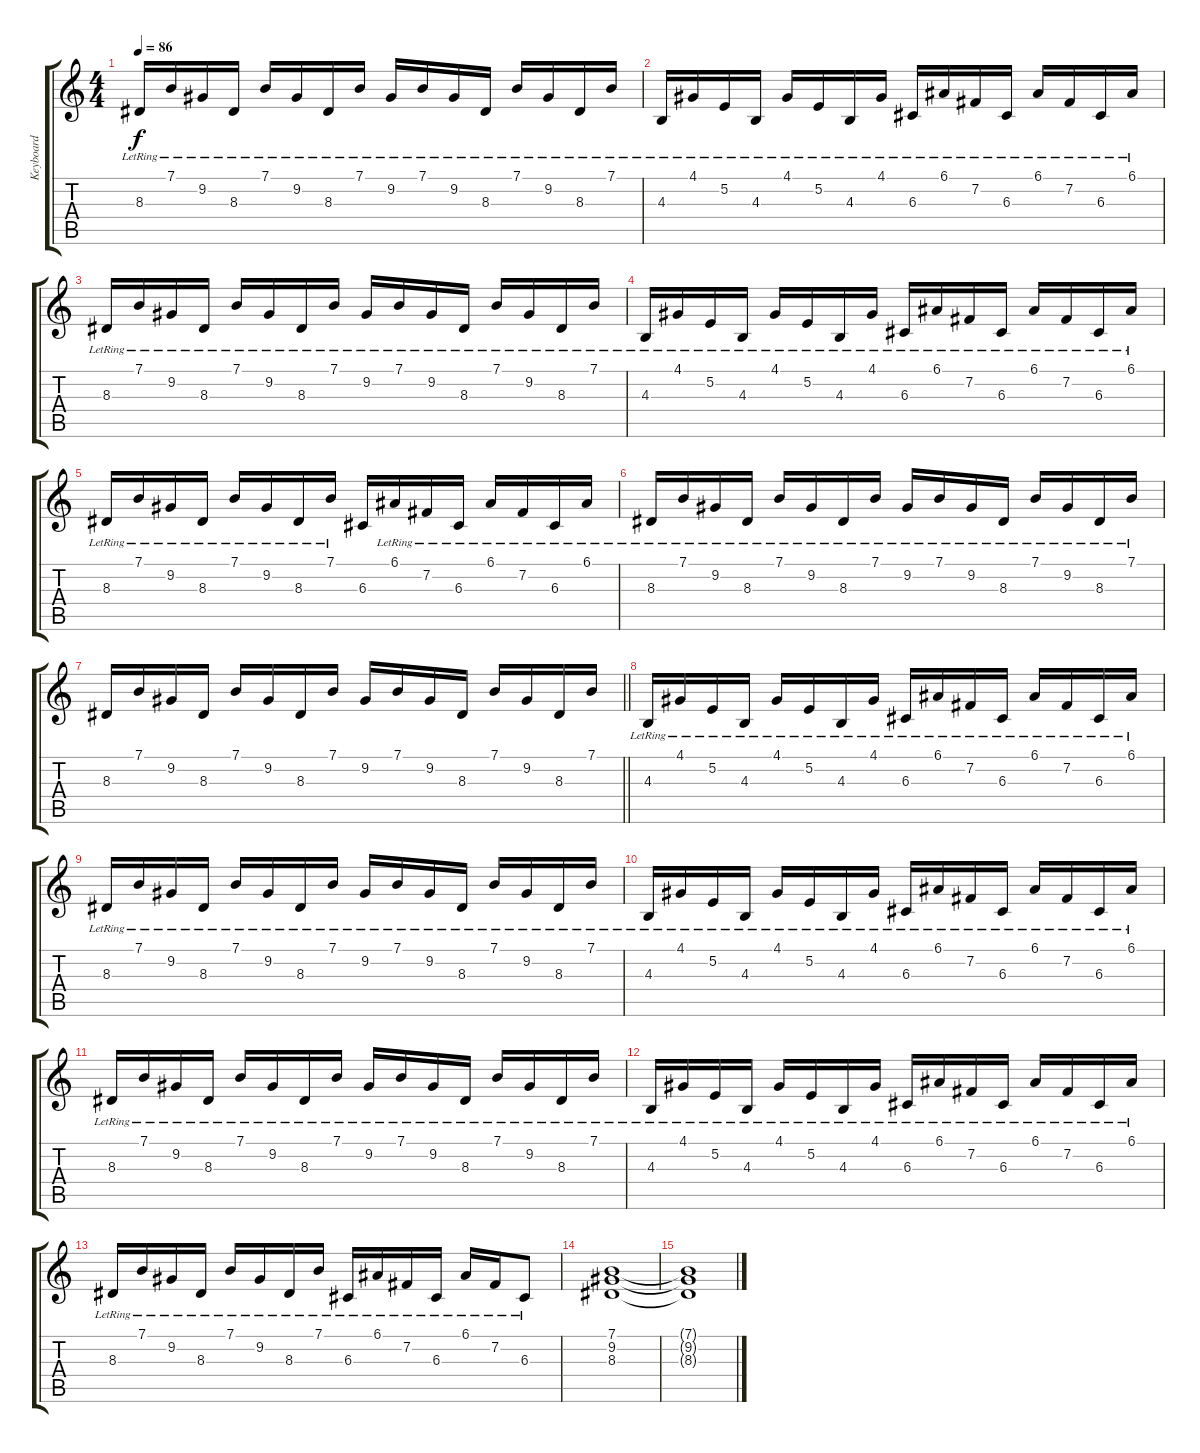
\track ("Keyboard" "Keyboard") {instrument reedorgan}
\staff {score tabs}
\tuning (E4 B3 G3 D3 A2 E2) {hide}
\ts (4 4)
\tempo 86
\clef g2
\ks c
8.3{lr}.16{dy f} 7.1{lr}.16 9.2{lr}.16 8.3{lr}.16 7.1{lr}.16 9.2{lr}.16 8.3{lr}.16 7.1{lr}.16 9.2{lr}.16 7.1{lr}.16 9.2{lr}.16 8.3{lr}.16 7.1{lr}.16 9.2{lr}.16 8.3{lr}.16 7.1{lr}.16 |
4.3{lr}.16 4.1{lr}.16 5.2{lr}.16 4.3{lr}.16 4.1{lr}.16 5.2{lr}.16 4.3{lr}.16 4.1{lr}.16 6.3{lr}.16 6.1{lr}.16 7.2{lr}.16 6.3{lr}.16 6.1{lr}.16 7.2{lr}.16 6.3{lr}.16 6.1{lr}.16 |
8.3{lr}.16 7.1{lr}.16 9.2{lr}.16 8.3{lr}.16 7.1{lr}.16 9.2{lr}.16 8.3{lr}.16 7.1{lr}.16 9.2{lr}.16 7.1{lr}.16 9.2{lr}.16 8.3{lr}.16 7.1{lr}.16 9.2{lr}.16 8.3{lr}.16 7.1{lr}.16 |
4.3{lr}.16 4.1{lr}.16 5.2{lr}.16 4.3{lr}.16 4.1{lr}.16 5.2{lr}.16 4.3{lr}.16 4.1{lr}.16 6.3{lr}.16 6.1{lr}.16 7.2{lr}.16 6.3{lr}.16 6.1{lr}.16 7.2{lr}.16 6.3{lr}.16 6.1{lr}.16 |
8.3{lr}.16 7.1{lr}.16 9.2{lr}.16 8.3{lr}.16 7.1{lr}.16 9.2{lr}.16 8.3{lr}.16 7.1{lr}.16 6.3.16 6.1{lr}.16 7.2{lr}.16 6.3{lr}.16 6.1{lr}.16 7.2{lr}.16 6.3{lr}.16 6.1{lr}.16 |
8.3{lr}.16 7.1{lr}.16 9.2{lr}.16 8.3{lr}.16 7.1{lr}.16 9.2{lr}.16 8.3{lr}.16 7.1{lr}.16 9.2{lr}.16 7.1{lr}.16 9.2{lr}.16 8.3{lr}.16 7.1{lr}.16 9.2{lr}.16 8.3{lr}.16 7.1{lr}.16 |
\barLineRight lightlight
8.3.16 7.1.16 9.2.16 8.3.16 7.1.16 9.2.16 8.3.16 7.1.16 9.2.16 7.1.16 9.2.16 8.3.16 7.1.16 9.2.16 8.3.16 7.1.16 |
4.3{lr}.16 4.1{lr}.16 5.2{lr}.16 4.3{lr}.16 4.1{lr}.16 5.2{lr}.16 4.3{lr}.16 4.1{lr}.16 6.3{lr}.16 6.1{lr}.16 7.2{lr}.16 6.3{lr}.16 6.1{lr}.16 7.2{lr}.16 6.3{lr}.16 6.1{lr}.16 |
8.3{lr}.16 7.1{lr}.16 9.2{lr}.16 8.3{lr}.16 7.1{lr}.16 9.2{lr}.16 8.3{lr}.16 7.1{lr}.16 9.2{lr}.16 7.1{lr}.16 9.2{lr}.16 8.3{lr}.16 7.1{lr}.16 9.2{lr}.16 8.3{lr}.16 7.1{lr}.16 |
4.3{lr}.16 4.1{lr}.16 5.2{lr}.16 4.3{lr}.16 4.1{lr}.16 5.2{lr}.16 4.3{lr}.16 4.1{lr}.16 6.3{lr}.16 6.1{lr}.16 7.2{lr}.16 6.3{lr}.16 6.1{lr}.16 7.2{lr}.16 6.3{lr}.16 6.1{lr}.16 |
8.3{lr}.16 7.1{lr}.16 9.2{lr}.16 8.3{lr}.16 7.1{lr}.16 9.2{lr}.16 8.3{lr}.16 7.1{lr}.16 9.2{lr}.16 7.1{lr}.16 9.2{lr}.16 8.3{lr}.16 7.1{lr}.16 9.2{lr}.16 8.3{lr}.16 7.1{lr}.16 |
4.3{lr}.16 4.1{lr}.16 5.2{lr}.16 4.3{lr}.16 4.1{lr}.16 5.2{lr}.16 4.3{lr}.16 4.1{lr}.16 6.3{lr}.16 6.1{lr}.16 7.2{lr}.16 6.3{lr}.16 6.1{lr}.16 7.2{lr}.16 6.3{lr}.16 6.1{lr}.16 |
8.3{lr}.16 7.1{lr}.16 9.2{lr}.16 8.3{lr}.16 7.1{lr}.16 9.2{lr}.16 8.3{lr}.16 7.1{lr}.16 6.3{lr}.16 6.1{lr}.16 7.2{lr}.16 6.3{lr}.16 6.1{lr}.16 7.2{lr}.16 6.3{lr}.8 |
(7.1 9.2 8.3).1 |
(7.1{t} 9.2{t} 8.3{t}).1
